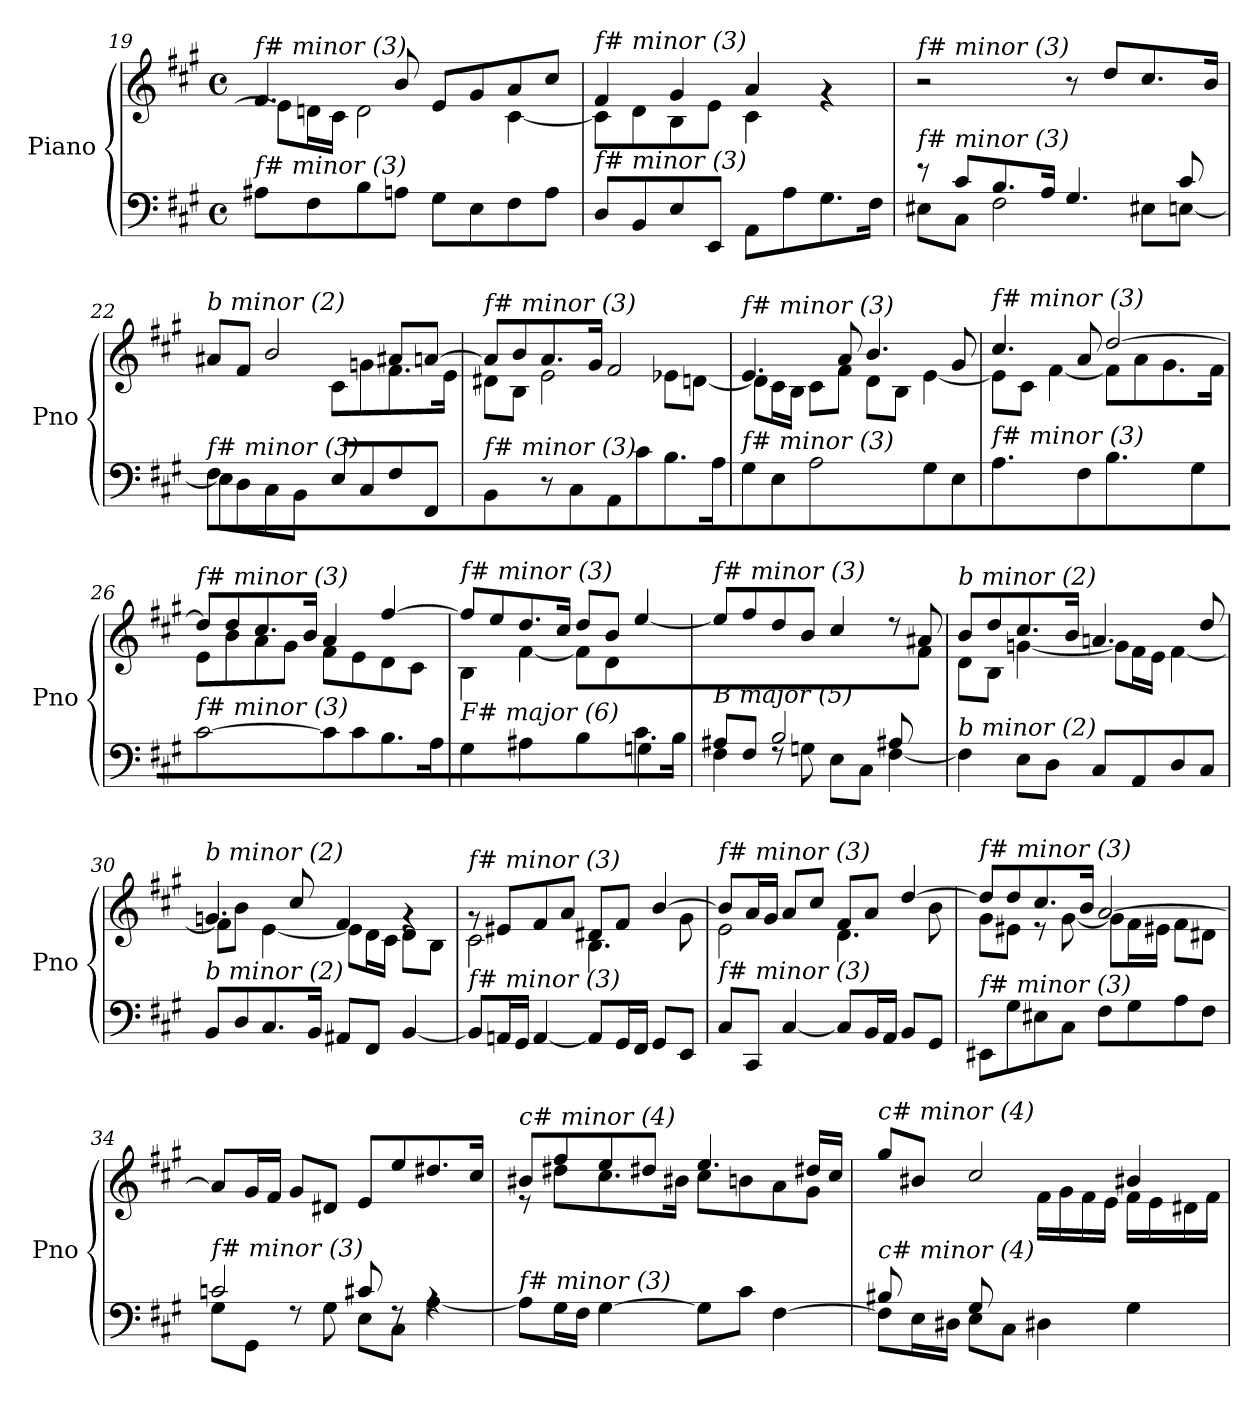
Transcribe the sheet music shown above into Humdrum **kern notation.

**kern	**kern
*part1	*part1
*staff2	*staff1
*I"Piano	*
*I'Pno	*
*clefF4	*clefG2
*k[f#c#g#]	*k[f#c#g#]
*M4/4	*M4/4
*met(c)	*met(c)
=19	=19
*	*^
!	!LO:TX:i:t=f# minor (3)	!
!LO:TX:i:t=f# minor (3)	!	!
8A#X\L	4.f#/	8e\L]
8F#\	.	16dn\L
.	.	16c#\JJ
8B\	.	2d\
8An\J	8b/	.
8G#\L	8e/L	.
8E\	8g#/	.
8F#\	8a/	[4c#\
8A\J	8cc#/J	.
=20	=20	=20
!	!LO:TX:i:t=f# minor (3)	!
!LO:TX:i:t=f# minor (3)	!	!
8D/L	4f#/	8c#\L]
8BB/	.	8d\
8E/	4g#/	8B\
8EE/J	.	8e\J
8AA\L	4a/	4c#\
8A\	.	.
8.G#\	4rg	4rg
16F#\Jk	.	.
*	*v	*v
=21	=21
*^	*
!	!	!LO:TX:i:t=f# minor (3)
!LO:TX:i:t=f# minor (3)	!	!
8r	8E#X\L	2r
8c#/L	8C#\J	.
8.B/	2F#\	.
16A/Jk	.	.
4.G#/	.	8r
.	.	8dd/L
.	8E#X\L	8.cc#/
8c#/	[8En\J	.
.	.	16b/Jk
!!LO:PB:g=z
=22	=22	=22
*	*	*^
!	!	!LO:TX:i:t=b minor (2)	!
!LO:TX:i:t=f# minor (3)	!	!	!
8F#/L	8E\L]	8a#X/L	8ryy
2..ryy	8D\	8f#/J	8f#\
.	8C#\	2b/	8.e\
.	8BB\J	.	.
.	.	.	16d\Jk
.	8E/L	.	8c#\L
.	8C#/	.	8gn\
.	8F#/	8a#X/L	8.f#\
.	8FF#/J	[8an/J	.
.	.	.	16e\Jk
*v	*v	*	*
=23	=23	=23
!	!LO:TX:i:t=f# minor (3)	!
!LO:TX:i:t=f# minor (3)	!	!
4BB/	8a/L]	8d#X\L
.	8b/	8B\J
8r	8.a/	2e\
8C#/	.	.
.	16g#/Jk	.
8AA\L	2f#/	.
8c#\	.	.
8.B\	.	8e-Xi\L
.	.	[8dn\J
16A\Jk	.	.
=24	=24	=24
!	!LO:TX:i:t=f# minor (3)	!
!LO:TX:i:t=f# minor (3)	!	!
8G#\L	4.e/	8d\L]
8E\J	.	16c#\L
.	.	16B\JJ
2A\	.	8c#\L
.	8a/	8f#\J
.	4.b/	8d\L
.	.	8B\J
8G#\L	.	[4e\
8E\J	8g#/	.
=25	=25	=25
!	!LO:TX:i:t=f# minor (3)	!
!LO:TX:i:t=f# minor (3)	!	!
4.A\	4.cc#/	8e\L]
.	.	8c#\J
.	.	[4f#\
8F#\	8a/	.
4.B\	[2dd/	8f#\L]
.	.	8a\
.	.	8.g#\
8G#\	.	.
.	.	16f#\Jk
!!LO:LB:g=z	!!
=26	=26	=26
!	!LO:TX:i:t=f# minor (3)	!
!LO:TX:i:t=f# minor (3)	!	!
[2c#\	8dd/L]	8e\L
.	8dd/	8b\
.	8.cc#/	8a\
.	.	8g#\J
.	16b/Jk	.
8c#\L]	4a/	8f#\L
8c#\	.	8e\
8.B\	[4ff#/	8d\
.	.	8c#\J
16A\Jk	.	.
=27	=27	=27
*^	*	*
!	!	!LO:TX:i:t=f# minor (3)	!
!LO:TX:i:t=F# major (6)	!	!	!
2.ryy	4G#\	8ff#/L]	4B\
.	.	8ee/	.
.	4A#X\	8.dd/	[4f#\
.	.	16cc#/Jk	.
.	4B\	8dd/L	8f#\L]
.	.	8b/J	8d\
8.c#/	4Gn\	[4ee/	4ryy
16B/Jk	.	.	.
=28	=28	=28	=28
!	!	!LO:TX:i:t=f# minor (3)	!
!LO:TX:i:t=B major (5)	!	!	!
8A#X/L	4F#\	8ee/L]	2..ryy
8F#/J	.	8ff#/	.
2B/	8rF	8dd/	.
.	8Gn\	8b/J	.
.	8E\L	4cc#/	.
.	8C#\J	.	.
8A#X/L	[4F#\	8rdd	.
8ryy	.	8a#X/	8f#\J
*v	*v	*	*
=29	=29	=29
!	!LO:TX:i:t=b minor (2)	!
!LO:TX:i:t=b minor (2)	!	!
4F#\]	8b/L	8d\L
.	8dd/	8B\J
8E\L	8.cc#/	[4gn\
8D\J	.	.
.	16b/Jk	.
8C#/L	4.an/	8g\L]
8AA/	.	16f#\L
.	.	16e\JJ
8D/	.	[4f#\
8C#/J	8dd/	.
!!LO:LB:g=z	!!
=30	=30	=30
!	!LO:TX:i:t=b minor (2)	!
!LO:TX:i:t=b minor (2)	!	!
8BB/L	4.gn/	8f#\L]
8D/	.	8b\J
8.C#/	.	[4e\
.	8cc#/	.
16BB/Jk	.	.
8AA#X/L	4f#/	8e\L]
8FF#/J	.	16d\L
.	.	16c#\JJ
[4BB/	4rg	8d\L
.	.	8B\J
=31	=31	=31
!	!LO:TX:i:t=f# minor (3)	!
!LO:TX:i:t=f# minor (3)	!	!
8BB/L]	8rg	2c#\
16AAn/L	8e#X/L	.
16GG#/JJ	.	.
[4AA/	8f#/	.
.	8a/J	.
8AA/L]	8d#X/L	4.B\
16GG#/L	8f#/J	.
16FF#/JJ	.	.
8GG#/L	[4b/	.
8EE/J	.	8g#\
=32	=32	=32
!	!LO:TX:i:t=f# minor (3)	!
!LO:TX:i:t=f# minor (3)	!	!
8C#/L	8b/L]	2e\
8CC#/J	16a/L	.
.	16g#/JJ	.
[4C#/	8a/L	.
.	8cc#/J	.
8C#/L]	8f#/L	4.d\
16BB/L	8a/J	.
16AA/JJ	.	.
8BB/L	[4dd/	.
8GG#/J	.	8b\
=33	=33	=33
!	!LO:TX:i:t=f# minor (3)	!
!LO:TX:i:t=f# minor (3)	!	!
8EE#X/L	8dd/L]	8g#\L
8G#\	8dd/	8e#X\J
8E#X\	8.cc#/	8r
8C#\J	.	[8g#\
.	16b/Jk	.
8F#\L	[2a/	8g#\L]
8G#\	.	16f#\L
.	.	16e#X\JJ
8A\	.	8f#\L
8F#\J	.	8d#X\J
!!LO:LB:g=z
=34	=34	=34
*^	*	*
!	!	!LO:TX:i:t=c# minor (4)	!
!LO:TX:i:t=f# minor (3)	!	!	!
*	*	*v	*v
2cnj/	8G#\L	8a/L]
.	8GG#\J	16g#/L
.	.	16f#/JJ
.	8rF	8g#/L
.	8G#\	8d#X/J
8c#/	8E\L	8e/L
8rF	8C#\J	8ee/
4rA	[4A\	8.dd#X/
.	.	16cc#/Jk
*v	*v	*
=35	=35
*	*^
!	!LO:TX:i:t=c# minor (4)	!
!LO:TX:i:t=f# minor (3)	!	!
8A\L]	8b#X/L	8r
16G#\L	8ff#/	8dd#X\L
16F#\JJ	.	.
[4G#\	8ee/	8.cc#\
.	8dd#X/J	.
.	.	16b#X\Jk
8G#\L]	4.ee/	8cc#\L
8c#\J	.	8bn\
[4F#\	.	8a\
.	16dd#X/LL	8g#\J
.	16cc#/JJ	.
=36	=36	=36
*^	*	*
!	!	!LO:TX:i:t=c# minor (4)	!
!LO:TX:i:t=c# minor (4)	!	!	!
8B#X/L	8F#\L]	8gg#/L	8ryy
8ryy	16E\L	8b#X/J	8d#X\
.	16D#X\JJ	.	.
8G#/	8E\L	2cc#/	8ryy
2ryy	8C#\J	.	8g#\J
.	4D#X\	.	16f#\LL
.	.	.	16g#\
.	.	.	16f#\
.	.	.	16e\JJ
.	4G#\	4b#X/	16f#\LL
.	.	.	16e\
8ryy	.	.	16d#X\
.	.	.	16f#\JJ
*v	*v	*	*
*	*v	*v
=	=
*-	*-
